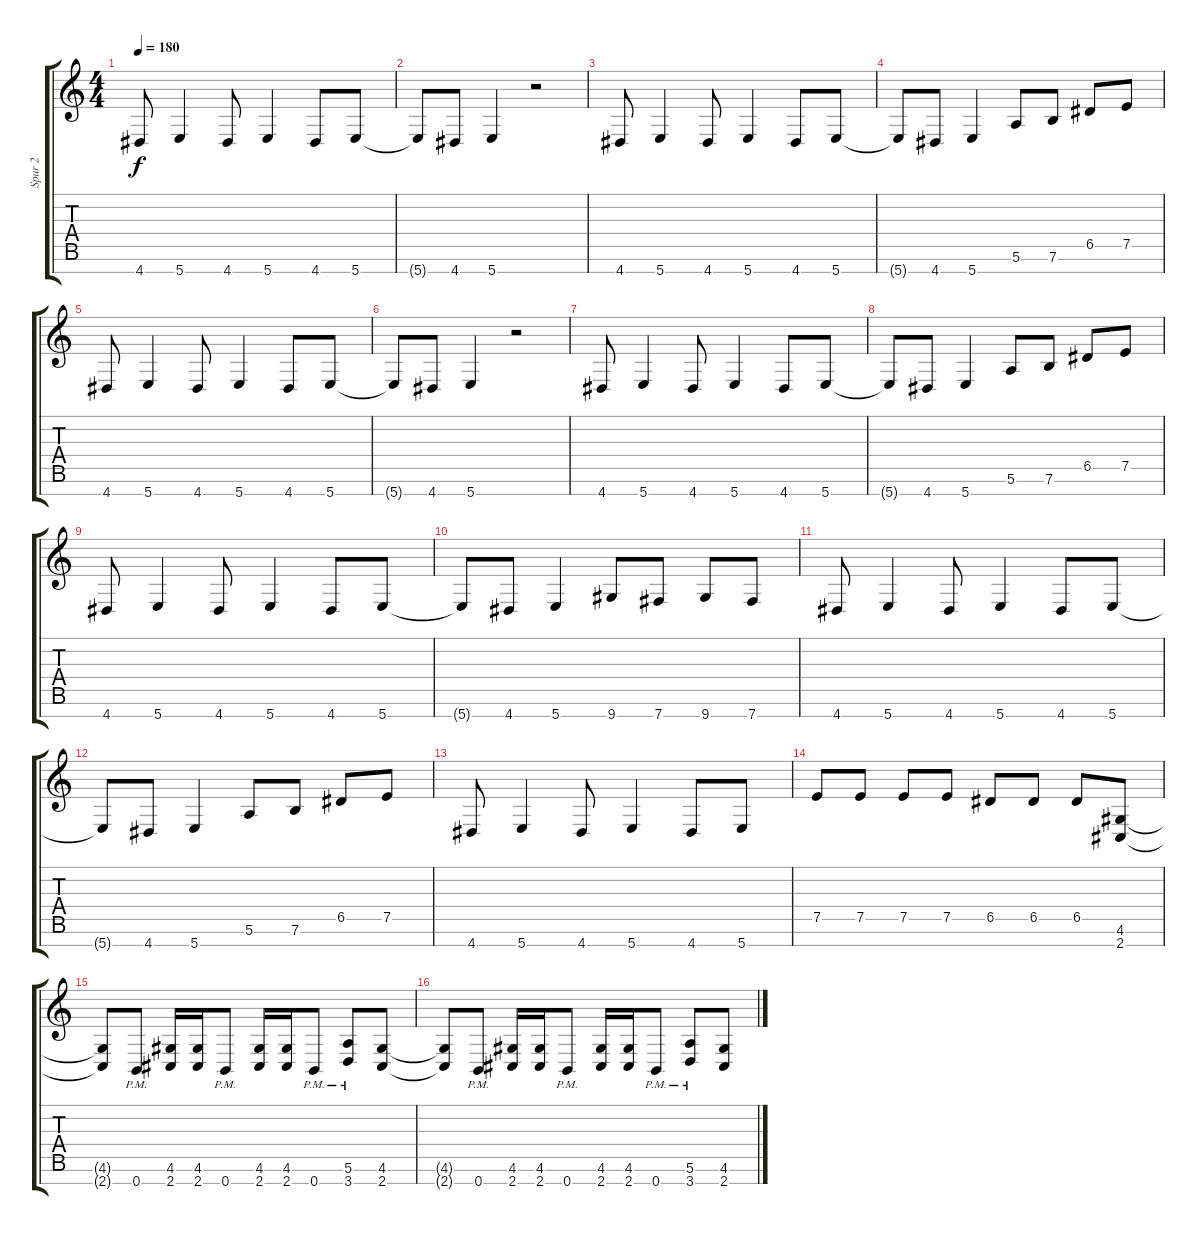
\track ("Spur 2" "Spur 2") {instrument acousticguitarsteel}
\staff {score tabs}
\tuning (E4 B3 G3 D3 A2 E2 B1) {hide}
\ts (4 4)
\tempo 180
\clef g2
\ks c
4.7.8{dy f} 5.7.4 4.7.8 5.7.4 4.7.8 5.7.8 |
5.7{t}.8 4.7.8 5.7.4 r.2 |
4.7.8 5.7.4 4.7.8 5.7.4 4.7.8 5.7.8 |
5.7{t}.8 4.7.8 5.7.4 5.6.8 7.6.8 6.5.8 7.5.8 |
4.7.8 5.7.4 4.7.8 5.7.4 4.7.8 5.7.8 |
5.7{t}.8 4.7.8 5.7.4 r.2 |
4.7.8 5.7.4 4.7.8 5.7.4 4.7.8 5.7.8 |
5.7{t}.8 4.7.8 5.7.4 5.6.8 7.6.8 6.5.8 7.5.8 |
4.7.8 5.7.4 4.7.8 5.7.4 4.7.8 5.7.8 |
5.7{t}.8 4.7.8 5.7.4 9.7.8 7.7.8 9.7.8 7.7.8 |
4.7.8 5.7.4 4.7.8 5.7.4 4.7.8 5.7.8 |
5.7{t}.8 4.7.8 5.7.4 5.6.8 7.6.8 6.5.8 7.5.8 |
4.7.8 5.7.4 4.7.8 5.7.4 4.7.8 5.7.8 |
7.5.8 7.5.8 7.5.8 7.5.8 6.5.8 6.5.8 6.5.8 (4.6 2.7).8 |
(4.6{t} 2.7{t}).8 0.7{pm}.8 (4.6 2.7).16 (4.6 2.7).16 0.7{pm}.8 (4.6 2.7).16 (4.6 2.7).16 0.7{pm}.8 (5.6{pm} 3.7{pm}).8 (4.6 2.7).8 |
(4.6{t} 2.7{t}).8 0.7{pm}.8 (4.6 2.7).16 (4.6 2.7).16 0.7{pm}.8 (4.6 2.7).16 (4.6 2.7).16 0.7{pm}.8 (5.6{pm} 3.7{pm}).8 (4.6 2.7).8
